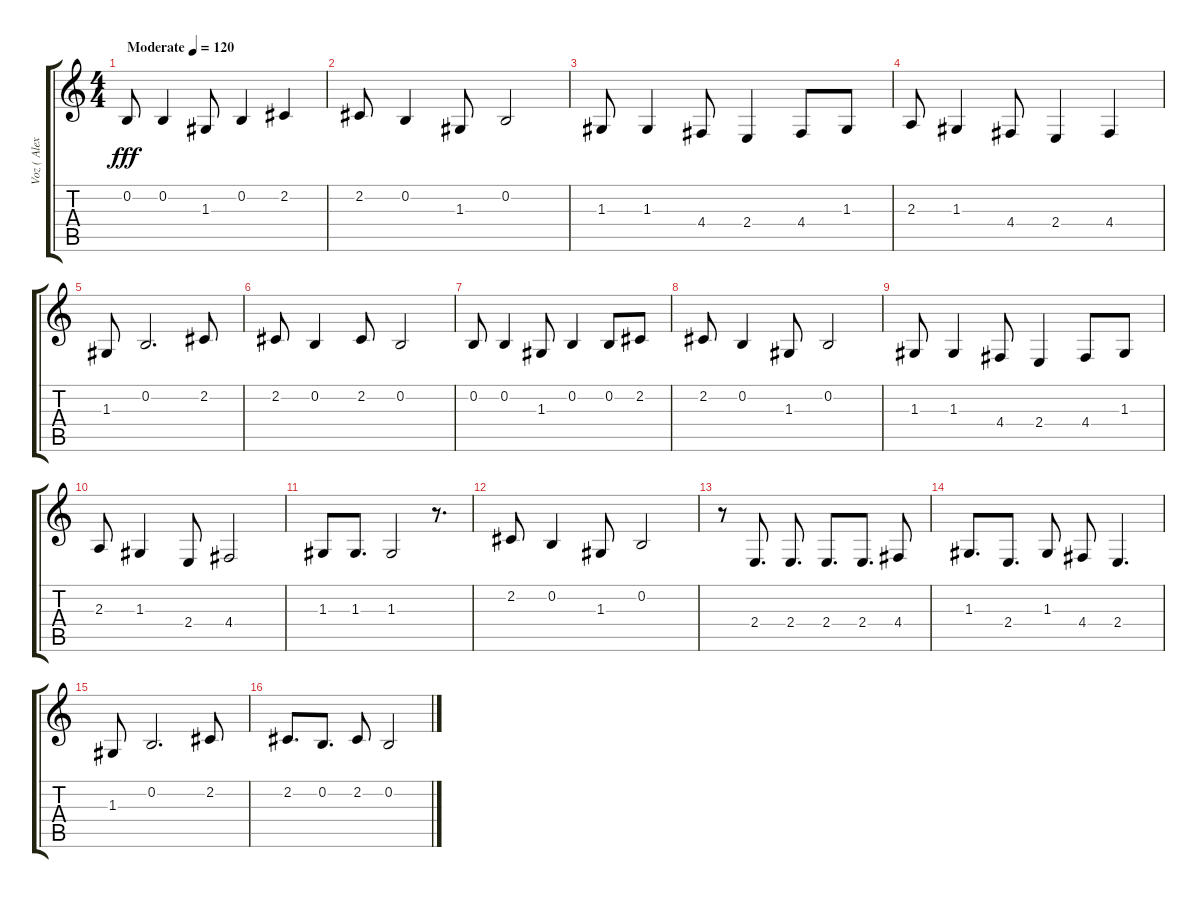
\track ("Voz ( Alexis Korfiatis )" "Voz ( Alex") {instrument tenorsax}
\staff {score tabs}
\tuning (E4 B3 G3 D3 A2 E2) {hide}
\ts (4 4)
\tempo (120 "Moderate")
\clef g2
\ks c
0.2.8{dy fff instrument tenorsax} 0.2.4 1.3.8 0.2.4 2.2.4 |
2.2.8 0.2.4 1.3.8 0.2.2 |
1.3.8 1.3.4 4.4.8 2.4.4 4.4.8 1.3.8 |
2.3.8 1.3.4 4.4.8 2.4.4 4.4.4 |
1.3.8 0.2.2{d} 2.2.8 |
2.2.8 0.2.4 2.2.8 0.2.2 |
0.2.8 0.2.4 1.3.8 0.2.4 0.2.8 2.2.8 |
2.2.8 0.2.4 1.3.8 0.2.2 |
1.3.8 1.3.4 4.4.8 2.4.4 4.4.8 1.3.8 |
2.3.8 1.3.4 2.4.8 4.4.2 |
1.3.8 1.3.8{d} 1.3.2 r.8{d} |
2.2.8 0.2.4 1.3.8 0.2.2 |
r.8 2.4.8{d} 2.4.8{d} 2.4.8{d} 2.4.8{d} 4.4.8 |
1.3.8{d} 2.4.8{d} 1.3.8 4.4.8 2.4.4{d} |
1.3.8 0.2.2{d} 2.2.8 |
2.2.8{d} 0.2.8{d} 2.2.8 0.2.2
